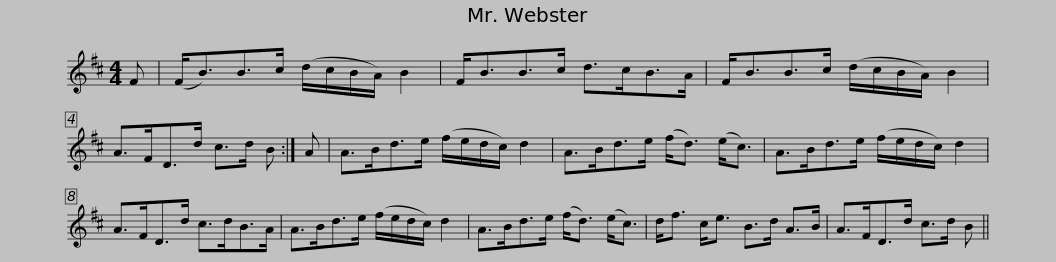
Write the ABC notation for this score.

X:1
L:1/8
M:4/4
I:linebreak $
K:Bmin
V:1 treble
V:1
 F | (F<B)B>c (d/c/B/A/) B2 | F<BB>c d>cB>A | F<BB>c (d/c/B/A/) B2 | A>FD>d c>d B :| %5
 A |$ A>Bd>e (f/e/d/c/) d2 | A>Bd>e (f<d) (e<c) | A>Bd>e (f/e/d/c/) d2 | A>FD>d c>dB>A |$ %10
 A>Bd>e (f/e/d/c/) d2 | A>Bd>e (f<d) (e<c) | d<f c<e B>d A>B | A>FD>d c>d B || %14
